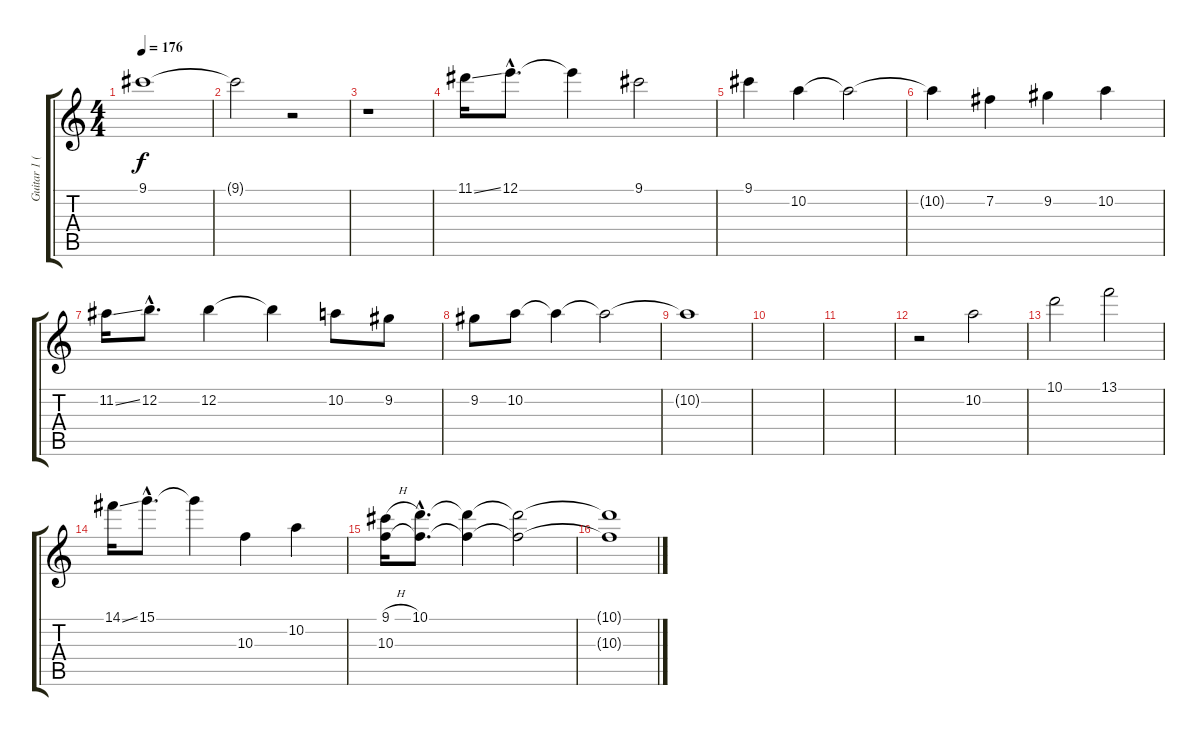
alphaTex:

\track ("Guitar 1 (Melody)" "Guitar 1 (") {instrument acousticguitarsteel}
\staff {score tabs}
\tuning (E4 B3 G3 D3 A2 E2) {hide}
\ts (4 4)
\tempo 176
\clef g2
\ks c
9.1{t}.1{dy f} |
9.1{t}.2 r.2 |
r.1 |
11.1{ss}.16 12.1{hac}.8{d} 12.1{t}.4 9.1.2 |
9.1.4 10.2.4 10.2{t}.2 |
10.2{t}.4 7.2.4 9.2.4 10.2.4 |
11.2{ss}.16 12.2{hac}.8{d} 12.2.4 12.2{t}.4 10.2.8 9.2.8 |
9.2.8 10.2.8 10.2{t}.4 10.2{t}.2 |
10.2{t}.1 |
|
|
r.2 10.2.2 |
10.1.2 13.1.2 |
14.1{ss}.16 15.1{hac}.8{d} 15.1{t}.4 10.3.4 10.2.4 |
(9.1{h} 10.3).16 (10.1{hac} 10.3{hac t}).8{d} (10.1{t} 10.3{t}).4 (10.1{t} 10.3{t}).2 |
(10.1{t} 10.3{t}).1
